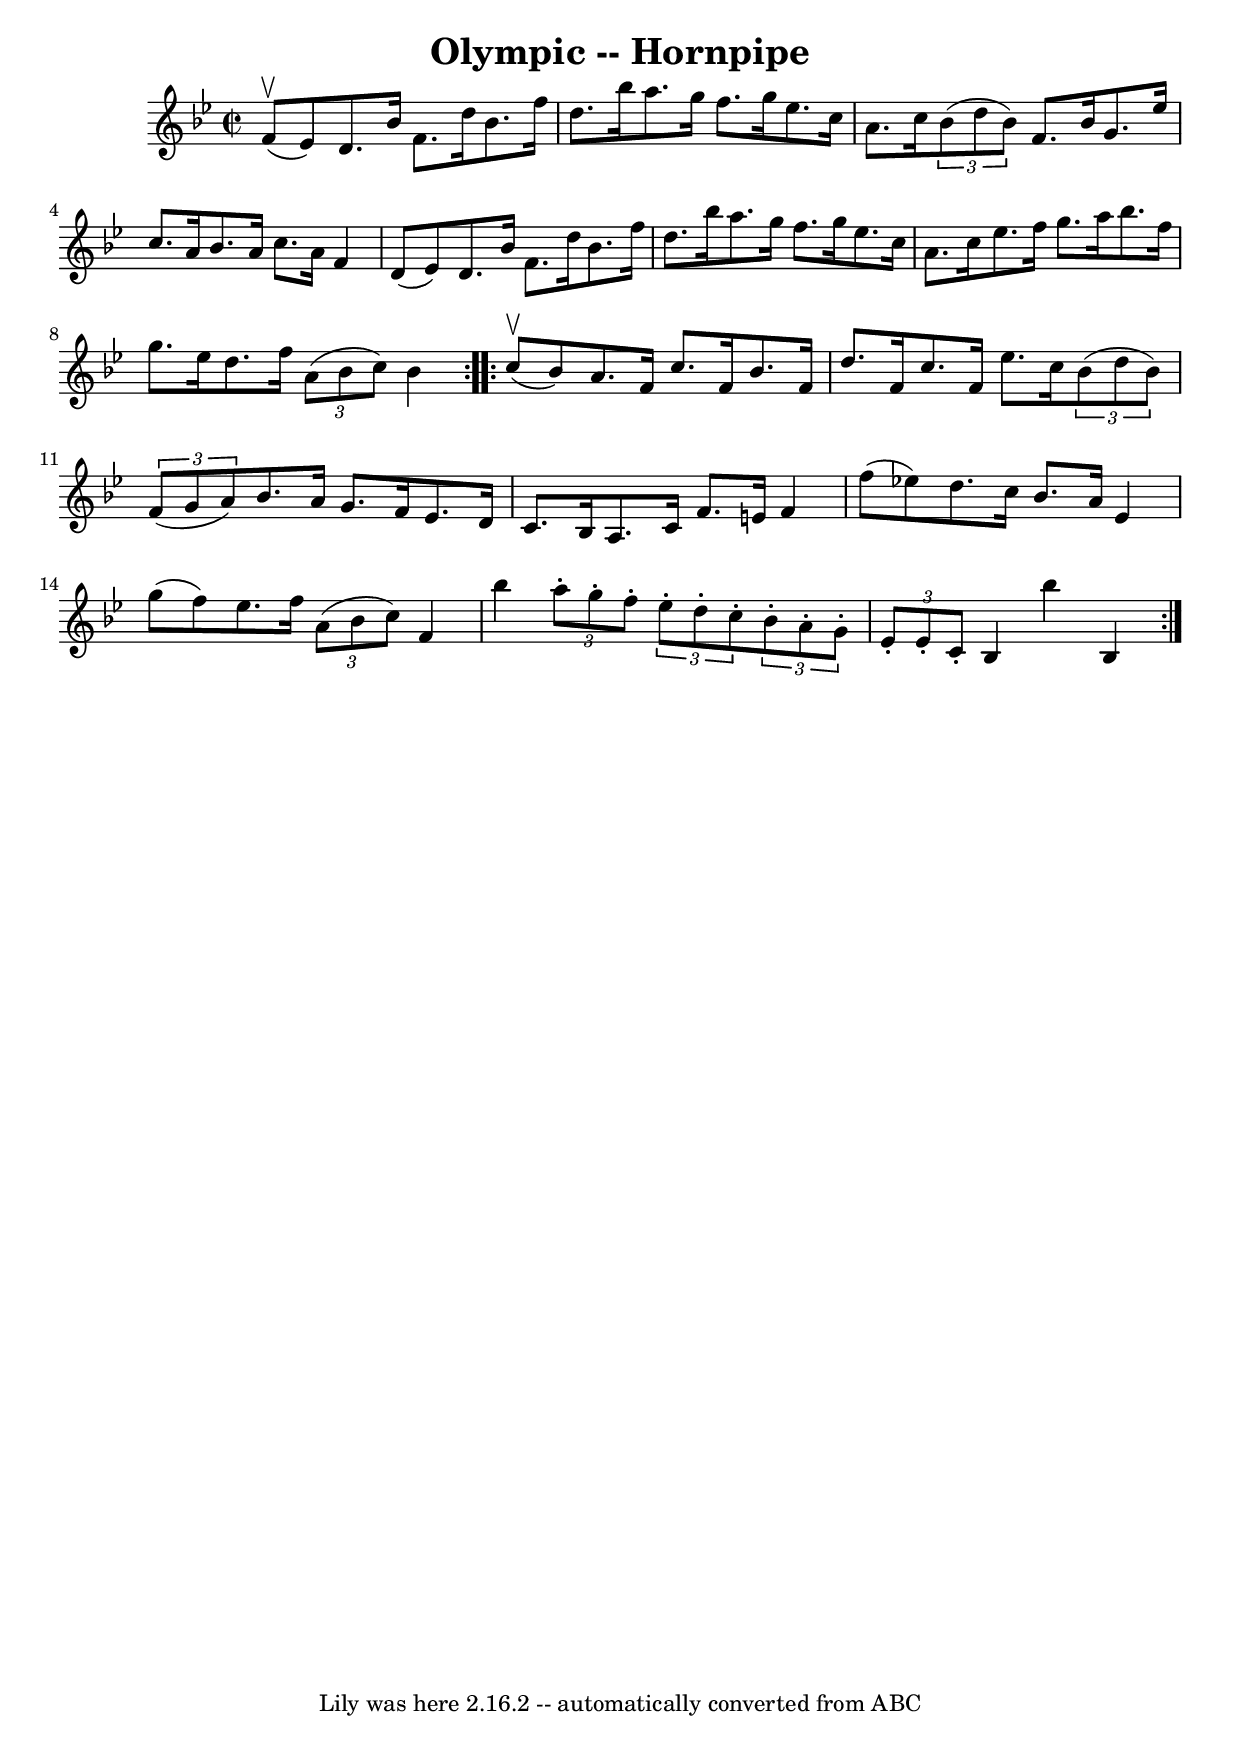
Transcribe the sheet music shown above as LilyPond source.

\version "2.16.2"
\include "Mammoth.ily"
\header {
  %% book = "Cole's 1000 Fiddle Tunes"
  crossRefNumber = "1"
  footnotes = ""
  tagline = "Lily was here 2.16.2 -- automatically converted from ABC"
  title = "Olympic -- Hornpipe"

}
voicedefault =  {



  \repeat volta 2 {

    \override Staff.TimeSignature #'style = #'C
    \time 2/2 
    \key bes \major f'8 (^\upbow ees'8) |
    d'8.    
    bes'16 f'8. d''16 bes'8. f''16 d''8. bes''16  |
    
    a''8. g''16 f''8. g''16 ees''8. c''16 a'8. c''16  |
    
    \times 2/3 { bes'8 (d''8 bes'8) 
	       } f'8. bes'16 g'8.    
    ees''16 c''8. a'16  |
    bes'8. a'16 c''8. a'16 f'4    
    d'8 (ees'8) |
    d'8. bes'16 f'8. d''16 bes'8.    
    f''16 d''8. bes''16  |
    a''8. g''16 f''8. g''16    
    ees''8. c''16 a'8. c''16  |
    ees''8. f''16 g''8.    
    a''16 bes''8. f''16 g''8. ees''16  |
    d''8. f''16    
    \times 2/3 { a'8 (bes'8 c''8) 
	       } bes'4  
  }     
  \repeat volta 2 {
    
    c''8 (^\upbow bes'8) |
    a'8. f'16 c''8. f'16 bes'8.    
    f'16 d''8. f'16  |
    c''8. f'16 ees''8. c''16    
    \times 2/3 { bes'8 (d''8 bes'8) 
	       }   \times 2/3 { f'8 (g'8    
				a'8) 
			      } |
    bes'8. a'16 g'8. f'16 ees'8. d'16 c'8. 
    bes16  |
    a8. c'16 f'8. e'16 f'4 f''8 (ees''!8) 
    |
    d''8. c''16 bes'8. a'16 ees'4 g''8 (f''8) 
    |
    ees''8. f''16    \times 2/3 { a'8 (bes'8 c''8) 
				} f'4 
    bes''4  |
    \times 2/3 { a''8-. g''8-. f''8-. 
	       }   
    \times 2/3 { ees''8-. d''8-. c''8-. 
	       }   \times 2/3 { bes'8-. a'8 
				-. g'8-. 
			      }   \times 2/3 { ees'8-. ees'8-. c'8-. 
					     } |
    bes4   
    bes''4 bes4  
  }   

}

\score{
  <<

    \context Staff="default"
    {
      \voicedefault 
      
    }

  >>
  \layout {
    
  }
  \midi {
  }

}
